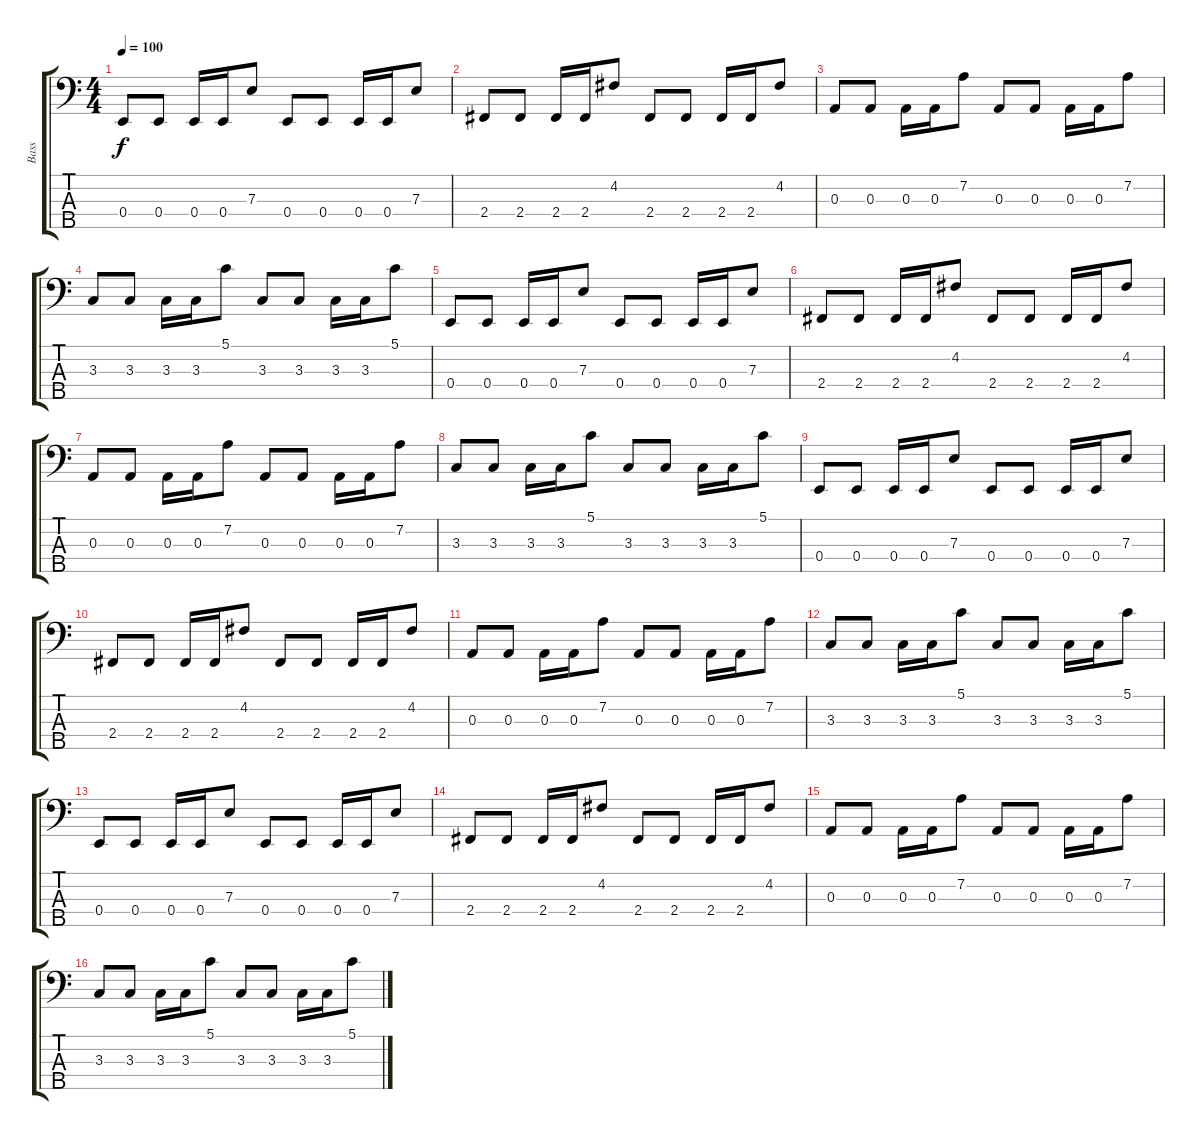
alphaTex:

\track ("Bass" "Bass") {instrument electricbassfinger}
\staff {score tabs}
\tuning (G2 D2 A1 E1 B0) {hide}
\ts (4 4)
\tempo 100
\clef f4
\ks c
0.4.8{dy f} 0.4.8 0.4.16 0.4.16 7.3.8 0.4.8 0.4.8 0.4.16 0.4.16 7.3.8 |
2.4.8 2.4.8 2.4.16 2.4.16 4.2.8 2.4.8 2.4.8 2.4.16 2.4.16 4.2.8 |
0.3.8 0.3.8 0.3.16 0.3.16 7.2.8 0.3.8 0.3.8 0.3.16 0.3.16 7.2.8 |
3.3.8 3.3.8 3.3.16 3.3.16 5.1.8 3.3.8 3.3.8 3.3.16 3.3.16 5.1.8 |
0.4.8 0.4.8 0.4.16 0.4.16 7.3.8 0.4.8 0.4.8 0.4.16 0.4.16 7.3.8 |
2.4.8 2.4.8 2.4.16 2.4.16 4.2.8 2.4.8 2.4.8 2.4.16 2.4.16 4.2.8 |
0.3.8 0.3.8 0.3.16 0.3.16 7.2.8 0.3.8 0.3.8 0.3.16 0.3.16 7.2.8 |
3.3.8 3.3.8 3.3.16 3.3.16 5.1.8 3.3.8 3.3.8 3.3.16 3.3.16 5.1.8 |
0.4.8 0.4.8 0.4.16 0.4.16 7.3.8 0.4.8 0.4.8 0.4.16 0.4.16 7.3.8 |
2.4.8 2.4.8 2.4.16 2.4.16 4.2.8 2.4.8 2.4.8 2.4.16 2.4.16 4.2.8 |
0.3.8 0.3.8 0.3.16 0.3.16 7.2.8 0.3.8 0.3.8 0.3.16 0.3.16 7.2.8 |
3.3.8 3.3.8 3.3.16 3.3.16 5.1.8 3.3.8{volume 12} 3.3.8 3.3.16 3.3.16 5.1.8 |
0.4.8{volume 11} 0.4.8 0.4.16 0.4.16 7.3.8 0.4.8{volume 10} 0.4.8 0.4.16 0.4.16 7.3.8 |
2.4.8{volume 9} 2.4.8 2.4.16 2.4.16 4.2.8 2.4.8{volume 8} 2.4.8 2.4.16 2.4.16 4.2.8 |
0.3.8{volume 7} 0.3.8 0.3.16 0.3.16 7.2.8 0.3.8{volume 6} 0.3.8 0.3.16 0.3.16 7.2.8 |
3.3.8{volume 5} 3.3.8 3.3.16 3.3.16 5.1.8 3.3.8{volume 4} 3.3.8 3.3.16 3.3.16 5.1.8
